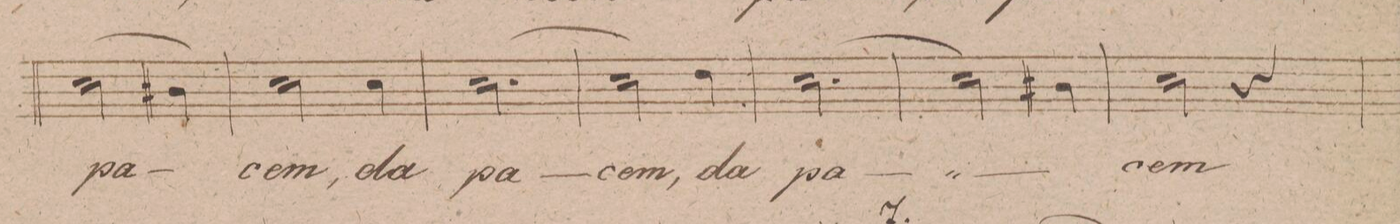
**kern	**text	**dynam
*I"Tenore	*	*
*clefC4	*	*
*k[f#c#g#d#]	*	*
*M3/4	*	*
(>2B	pa-	.
4A#X)	.	.
=58	=58	=58
2B	-cem,	.
4B	da	.
=59	=59	=59
[2.B	pa-	.
=60	=60	=60
2B]	-cem,	.
4c#	da	.
=61	=61	=61
[2.B	pa-	.
=62	=62	=62
2B]	.	.
4A#X	.	.
=63	=63	=63
2B	-cem,	.
4r	.	.
=64	=64	=64
*-	*-	*-
